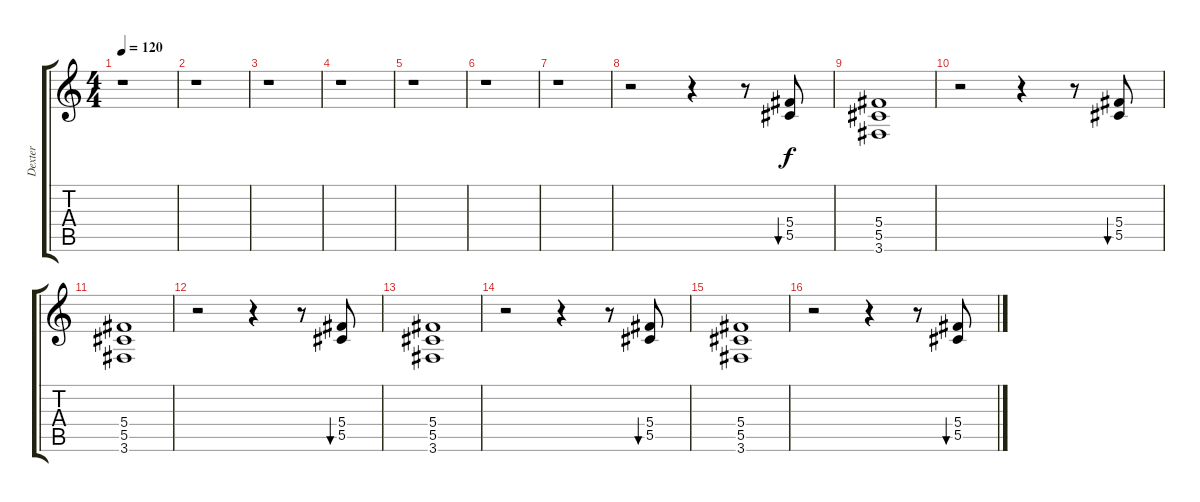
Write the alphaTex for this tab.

\track ("Dexter" "Dexter") {instrument overdrivenguitar}
\staff {score tabs}
\tuning (Eb4 Bb3 Gb3 Db3 Ab2 Eb2) {hide}
\ts (4 4)
\tempo 120
\clef g2
\ks c
r.1{dy f instrument overdrivenguitar} |
r.1 |
r.1 |
r.1 |
r.1 |
r.1 |
r.1 |
r.2 r.4 r.8 (5.4 5.5).8{bu 30} |
(5.4 5.5 3.6).1 |
r.2 r.4 r.8 (5.4 5.5).8{bu 30} |
(5.4 5.5 3.6).1 |
r.2 r.4 r.8 (5.4 5.5).8{bu 30} |
(5.4 5.5 3.6).1 |
r.2 r.4 r.8 (5.4 5.5).8{bu 30} |
(5.4 5.5 3.6).1 |
r.2 r.4 r.8 (5.4 5.5).8{bu 30}
